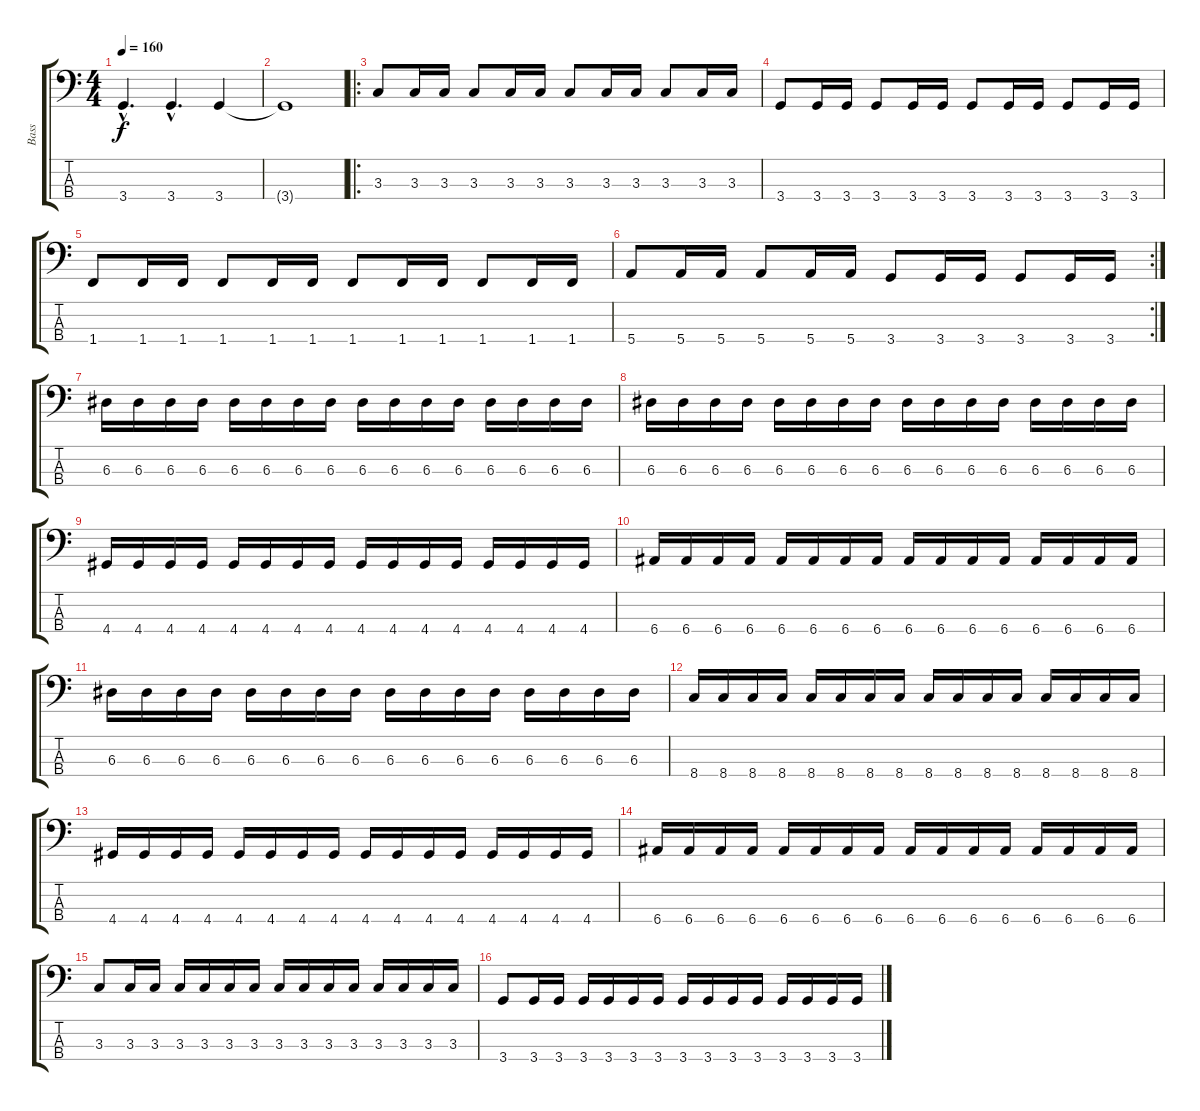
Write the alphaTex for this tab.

\track ("Bass" "Bass") {instrument electricbassfinger}
\staff {score tabs}
\tuning (G2 D2 A1 E1) {hide}
\ts (4 4)
\tempo 160
\clef f4
\ks c
3.4{hac}.4{d dy f} 3.4{hac}.4{d} 3.4.4 |
3.4{t}.1 |
\ro
3.3.8 3.3.16 3.3.16 3.3.8 3.3.16 3.3.16 3.3.8 3.3.16 3.3.16 3.3.8 3.3.16 3.3.16 |
3.4.8 3.4.16 3.4.16 3.4.8 3.4.16 3.4.16 3.4.8 3.4.16 3.4.16 3.4.8 3.4.16 3.4.16 |
1.4.8 1.4.16 1.4.16 1.4.8 1.4.16 1.4.16 1.4.8 1.4.16 1.4.16 1.4.8 1.4.16 1.4.16 |
\rc 2
5.4.8 5.4.16 5.4.16 5.4.8 5.4.16 5.4.16 3.4.8 3.4.16 3.4.16 3.4.8 3.4.16 3.4.16 |
6.3.16 6.3.16 6.3.16 6.3.16 6.3.16 6.3.16 6.3.16 6.3.16 6.3.16 6.3.16 6.3.16 6.3.16 6.3.16 6.3.16 6.3.16 6.3.16 |
6.3.16 6.3.16 6.3.16 6.3.16 6.3.16 6.3.16 6.3.16 6.3.16 6.3.16 6.3.16 6.3.16 6.3.16 6.3.16 6.3.16 6.3.16 6.3.16 |
4.4.16 4.4.16 4.4.16 4.4.16 4.4.16 4.4.16 4.4.16 4.4.16 4.4.16 4.4.16 4.4.16 4.4.16 4.4.16 4.4.16 4.4.16 4.4.16 |
6.4.16 6.4.16 6.4.16 6.4.16 6.4.16 6.4.16 6.4.16 6.4.16 6.4.16 6.4.16 6.4.16 6.4.16 6.4.16 6.4.16 6.4.16 6.4.16 |
6.3.16 6.3.16 6.3.16 6.3.16 6.3.16 6.3.16 6.3.16 6.3.16 6.3.16 6.3.16 6.3.16 6.3.16 6.3.16 6.3.16 6.3.16 6.3.16 |
8.4.16 8.4.16 8.4.16 8.4.16 8.4.16 8.4.16 8.4.16 8.4.16 8.4.16 8.4.16 8.4.16 8.4.16 8.4.16 8.4.16 8.4.16 8.4.16 |
4.4.16 4.4.16 4.4.16 4.4.16 4.4.16 4.4.16 4.4.16 4.4.16 4.4.16 4.4.16 4.4.16 4.4.16 4.4.16 4.4.16 4.4.16 4.4.16 |
6.4.16 6.4.16 6.4.16 6.4.16 6.4.16 6.4.16 6.4.16 6.4.16 6.4.16 6.4.16 6.4.16 6.4.16 6.4.16 6.4.16 6.4.16 6.4.16 |
3.3.8 3.3.16 3.3.16 3.3.16 3.3.16 3.3.16 3.3.16 3.3.16 3.3.16 3.3.16 3.3.16 3.3.16 3.3.16 3.3.16 3.3.16 |
3.4.8 3.4.16 3.4.16 3.4.16 3.4.16 3.4.16 3.4.16 3.4.16 3.4.16 3.4.16 3.4.16 3.4.16 3.4.16 3.4.16 3.4.16
